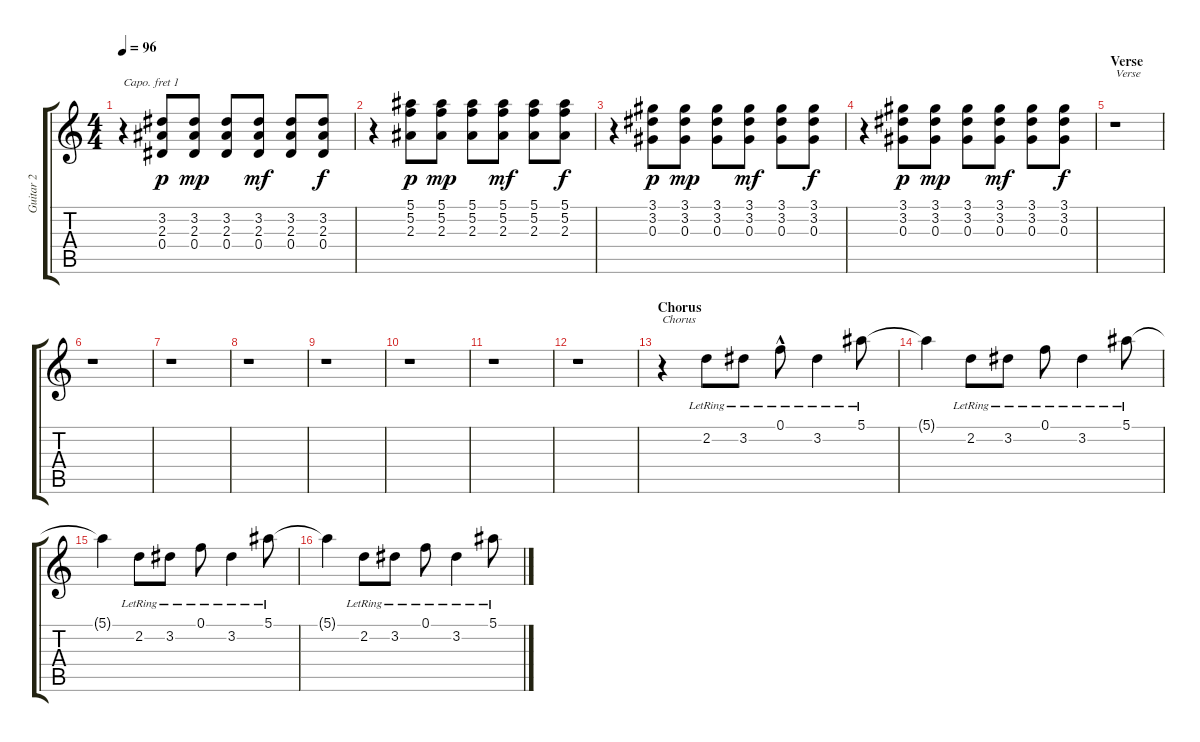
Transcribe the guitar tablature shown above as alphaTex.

\track ("Guitar 2" "Guitar 2") {instrument electricguitarclean}
\staff {score tabs}
\capo 1
\tuning (E4 B3 G3 D3 A2 D2) {hide}
\ts (4 4)
\tempo 96
\clef g2
\ks c
r.4{dy f} (3.2 2.3 0.4).8{dy p} (3.2 2.3 0.4).8{dy mp} (3.2 2.3 0.4).8 (3.2 2.3 0.4).8{dy mf} (3.2 2.3 0.4).8 (3.2 2.3 0.4).8{dy f} |
r.4 (5.1 5.2 2.3).8{dy p} (5.1 5.2 2.3).8{dy mp} (5.1 5.2 2.3).8 (5.1 5.2 2.3).8{dy mf} (5.1 5.2 2.3).8 (5.1 5.2 2.3).8{dy f} |
r.4 (3.1 3.2 0.3).8{dy p} (3.1 3.2 0.3).8{dy mp} (3.1 3.2 0.3).8 (3.1 3.2 0.3).8{dy mf} (3.1 3.2 0.3).8 (3.1 3.2 0.3).8{dy f} |
r.4 (3.1 3.2 0.3).8{dy p} (3.1 3.2 0.3).8{dy mp} (3.1 3.2 0.3).8 (3.1 3.2 0.3).8{dy mf} (3.1 3.2 0.3).8 (3.1 3.2 0.3).8{dy f} |
\section ("" "Verse")
r.1{txt "Verse"} |
r.1 |
r.1 |
r.1 |
r.1 |
r.1 |
r.1 |
r.1 |
\section ("" "Chorus")
r.4{txt "Chorus"} 2.2{lr}.8 3.2{lr}.8 0.1{hac lr}.8 3.2{lr}.4 5.1{lr}.8 |
5.1{t}.4 2.2{lr}.8 3.2{lr}.8 0.1{lr}.8 3.2{lr}.4 5.1{lr}.8 |
5.1{t}.4 2.2{lr}.8 3.2{lr}.8 0.1{lr}.8 3.2{lr}.4 5.1{lr}.8 |
5.1{t}.4 2.2{lr}.8 3.2{lr}.8 0.1{lr}.8 3.2{lr}.4 5.1{lr}.8
